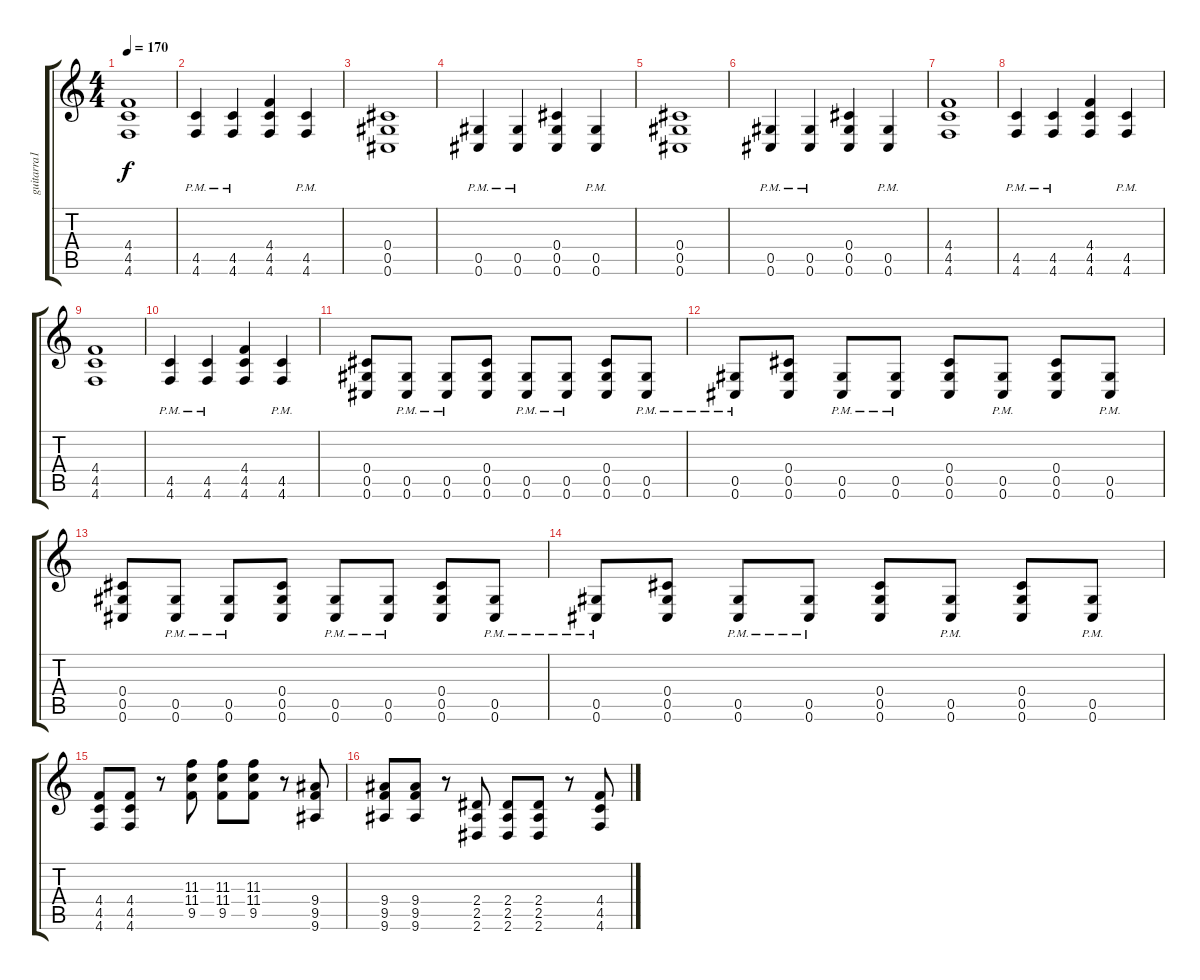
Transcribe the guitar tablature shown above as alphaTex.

\track ("guitarra1" "guitarra1") {instrument overdrivenguitar}
\staff {score tabs}
\tuning (Eb4 Bb3 Gb3 Db3 Ab2 Db2) {hide}
\ts (4 4)
\tempo 170
\clef g2
\ks c
(4.4 4.5 4.6).1{dy f} |
(4.5{pm} 4.6{pm}).4 (4.5{pm} 4.6{pm}).4 (4.4 4.5 4.6).4 (4.5{pm} 4.6{pm}).4 |
(0.4 0.5 0.6).1 |
(0.5{pm} 0.6{pm}).4 (0.5{pm} 0.6{pm}).4 (0.4 0.5 0.6).4 (0.5{pm} 0.6{pm}).4 |
(0.4 0.5 0.6).1 |
(0.5{pm} 0.6{pm}).4 (0.5{pm} 0.6{pm}).4 (0.4 0.5 0.6).4 (0.5{pm} 0.6{pm}).4 |
(4.4 4.5 4.6).1 |
(4.5{pm} 4.6{pm}).4 (4.5{pm} 4.6{pm}).4 (4.4 4.5 4.6).4 (4.5{pm} 4.6{pm}).4 |
(4.4 4.5 4.6).1 |
(4.5{pm} 4.6{pm}).4 (4.5{pm} 4.6{pm}).4 (4.4 4.5 4.6).4 (4.5{pm} 4.6{pm}).4 |
(0.4 0.5 0.6).8 (0.5{pm} 0.6{pm}).8 (0.5{pm} 0.6{pm}).8 (0.4 0.5 0.6).8 (0.5{pm} 0.6{pm}).8 (0.5{pm} 0.6{pm}).8 (0.4 0.5 0.6).8 (0.5{pm} 0.6{pm}).8 |
(0.5{pm} 0.6{pm}).8 (0.4 0.5 0.6).8 (0.5{pm} 0.6{pm}).8 (0.5{pm} 0.6{pm}).8 (0.4 0.5 0.6).8 (0.5{pm} 0.6{pm}).8 (0.4 0.5 0.6).8 (0.5{pm} 0.6{pm}).8 |
(0.4 0.5 0.6).8 (0.5{pm} 0.6{pm}).8 (0.5{pm} 0.6{pm}).8 (0.4 0.5 0.6).8 (0.5{pm} 0.6{pm}).8 (0.5{pm} 0.6{pm}).8 (0.4 0.5 0.6).8 (0.5{pm} 0.6{pm}).8 |
(0.5{pm} 0.6{pm}).8 (0.4 0.5 0.6).8 (0.5{pm} 0.6{pm}).8 (0.5{pm} 0.6{pm}).8 (0.4 0.5 0.6).8 (0.5{pm} 0.6{pm}).8 (0.4 0.5 0.6).8 (0.5{pm} 0.6{pm}).8 |
(4.4 4.5 4.6).8 (4.4 4.5 4.6).8 r.8 (11.3 11.4 9.5).8 (11.3 11.4 9.5).8 (11.3 11.4 9.5).8 r.8 (9.4 9.5 9.6).8 |
(9.4 9.5 9.6).8 (9.4 9.5 9.6).8 r.8 (2.4 2.5 2.6).8 (2.4 2.5 2.6).8 (2.4 2.5 2.6).8 r.8 (4.4 4.5 4.6).8
